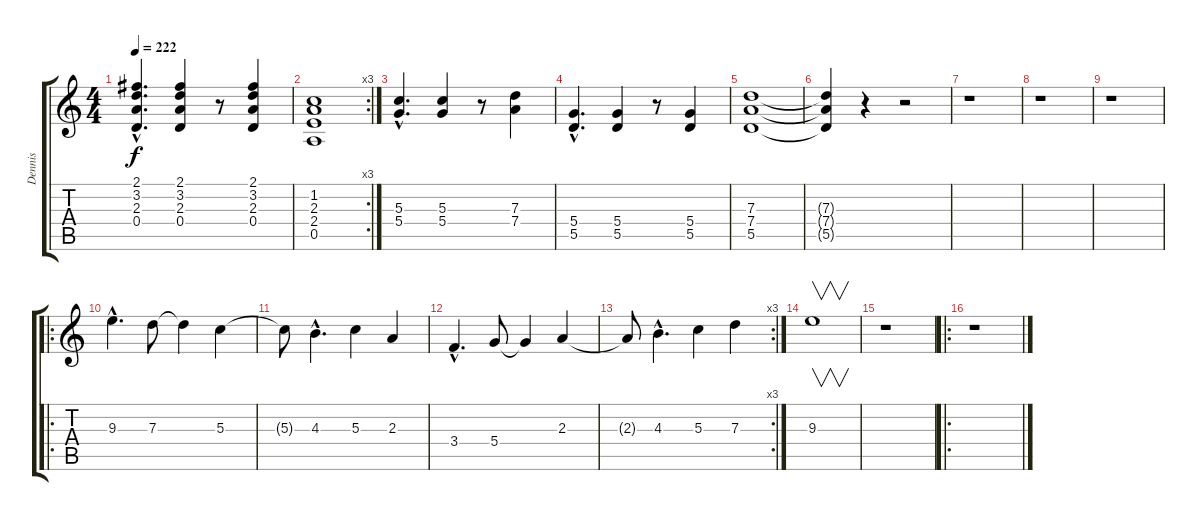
\track ("Dennis" "Dennis") {instrument distortionguitar}
\staff {score tabs}
\tuning (E4 B3 G3 D3 A2 E2) {hide}
\ts (4 4)
\tempo 222
\clef g2
\ks c
(2.1{hac} 3.2{hac} 2.3{hac} 0.4{hac}).4{d dy f} (2.1 3.2 2.3 0.4).4 r.8 (2.1 3.2 2.3 0.4).4 |
\rc 3
(1.2 2.3 2.4 0.5).1 |
(5.3{hac} 5.4{hac}).4{d} (5.3 5.4).4 r.8 (7.3 7.4).4 |
(5.4{hac} 5.5{hac}).4{d} (5.4 5.5).4 r.8 (5.4 5.5).4 |
(7.3 7.4 5.5).1 |
(7.3{t} 7.4{t} 5.5{t}).4 r.4 r.2 |
r.1 |
r.1 |
r.1 |
\ro
9.3{hac}.4{d} 7.3.8 7.3{t}.4 5.3.4 |
5.3{t}.8 4.3{hac}.4{d} 5.3.4 2.3.4 |
3.4{hac}.4{d} 5.4.8 5.4{t}.4 2.3.4 |
\rc 3
2.3{t}.8 4.3{hac}.4{d} 5.3.4 7.3.4 |
9.3.1{v} |
r.1 |
\ro
r.1
